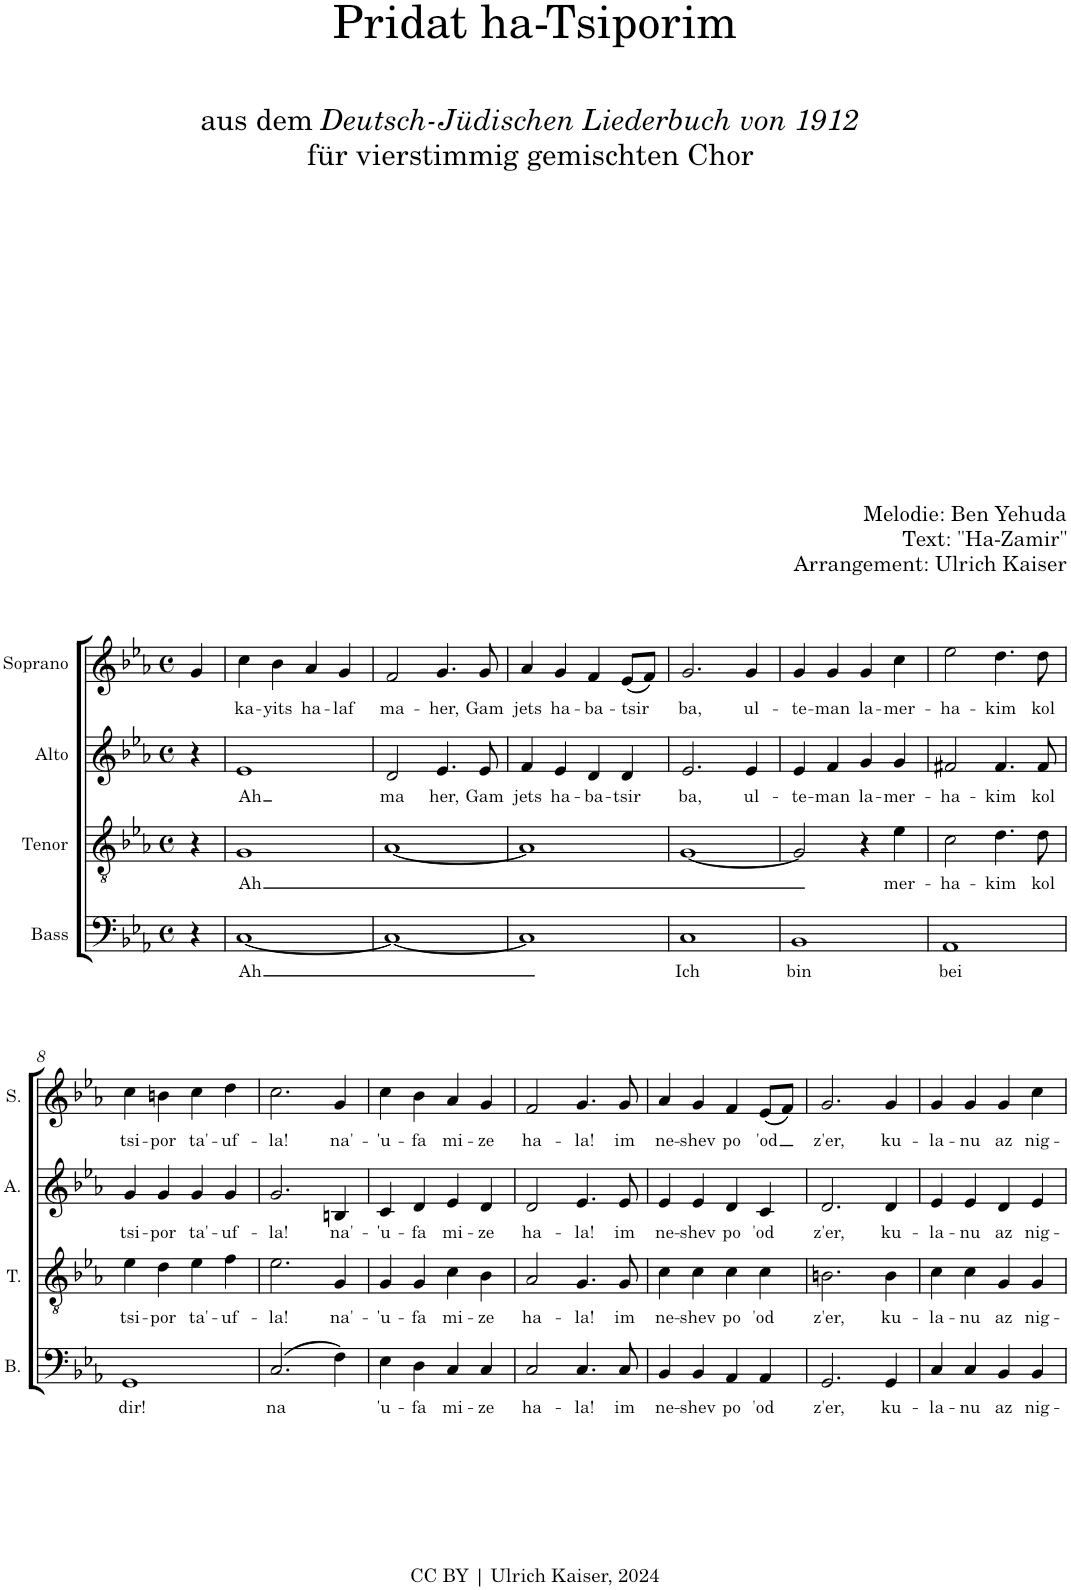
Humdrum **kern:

**kern	**text	**kern	**text	**kern	**text	**kern	**text
*part4	*part4	*part3	*part3	*part2	*part2	*part1	*part1
*staff4	*staff4	*staff3	*staff3	*staff2	*staff2	*staff1	*staff1
*I"Bass	*	*I"Tenor	*	*I"Alto	*	*I"Soprano	*
*I'B.	*	*I'T.	*	*I'A.	*	*I'S.	*
*clefF4	*	*clefGv2	*	*clefG2	*	*clefG2	*
*k[b-e-a-]	*	*k[b-e-a-]	*	*k[b-e-a-]	*	*k[b-e-a-]	*
*M4/4	*	*M4/4	*	*M4/4	*	*M4/4	*
*met(c)	*	*met(c)	*	*met(c)	*	*met(c)	*
=1	=1	=1	=1	=1	=1	=1	=1
4r	.	4r	.	4r	.	4g/	.
=2	=2	=2	=2	=2	=2	=2	=2
!	!LO:LY:b	!	!LO:LY:b	!	!LO:LY:b	!	!LO:LY:b
[1C	Ah	1G	Ah	1e-	Ah	4cc\	-ka-
!	!	!	!	!	!	!	!LO:LY:b
.	.	.	.	.	.	4b-\	-yits
!	!	!	!	!	!	!	!LO:LY:b
.	.	.	.	.	.	4a-/	ha-
!	!	!	!	!	!	!	!LO:LY:b
.	.	.	.	.	.	4g/	-laf
=3	=3	=3	=3	=3	=3	=3	=3
!	!	!	!	!	!LO:LY:b	!	!LO:LY:b
1C_	.	[1A-	.	2d/	ma	2f/	ma-
!	!	!	!	!	!LO:LY:b	!	!LO:LY:b
.	.	.	.	4.e-/	her,	4.g/	-her,
!	!	!	!	!	!LO:LY:b	!	!LO:LY:b
.	.	.	.	8e-/	Gam	8g/	Gam
=4	=4	=4	=4	=4	=4	=4	=4
!	!	!	!	!	!LO:LY:b	!	!LO:LY:b
1C]	.	1A-]	.	4f/	jets	4a-/	jets
!	!	!	!	!	!LO:LY:b	!	!LO:LY:b
.	.	.	.	4e-/	ha-	4g/	ha-
!	!	!	!	!	!LO:LY:b	!	!LO:LY:b
.	.	.	.	4d/	-ba-	4f/	-ba-
!	!	!	!	!	!LO:LY:b	!	!LO:LY:b
.	.	.	.	4d/	-tsir	(8e-/L	-tsir
.	.	.	.	.	.	8f/J)	.
=5	=5	=5	=5	=5	=5	=5	=5
!	!LO:LY:b	!	!	!	!LO:LY:b	!	!LO:LY:b
1C	Ich	[1G	.	2.e-/	ba,	2.g/	ba,
!	!	!	!	!	!LO:LY:b	!	!LO:LY:b
.	.	.	.	4e-/	ul-	4g/	ul-
=6	=6	=6	=6	=6	=6	=6	=6
!	!LO:LY:b	!	!	!	!LO:LY:b	!	!LO:LY:b
1BB-	bin	2G/]	.	4e-/	-te-	4g/	-te-
!	!	!	!	!	!LO:LY:b	!	!LO:LY:b
.	.	.	.	4f/	-man	4g/	-man
!	!	!	!	!	!LO:LY:b	!	!LO:LY:b
.	.	4r	.	4g/	la-	4g/	la-
!	!	!	!LO:LY:b	!	!LO:LY:b	!	!LO:LY:b
.	.	4e-\	mer-	4g/	-mer-	4cc\	-mer-
=7	=7	=7	=7	=7	=7	=7	=7
!	!LO:LY:b	!	!LO:LY:b	!	!LO:LY:b	!	!LO:LY:b
1AA-	bei	2c\	-ha-	2f#X/	-ha-	2ee-\	-ha-
!	!	!	!LO:LY:b	!	!LO:LY:b	!	!LO:LY:b
.	.	4.d\	-kim	4.f#/	-kim	4.dd\	-kim
!	!	!	!LO:LY:b	!	!LO:LY:b	!	!LO:LY:b
.	.	8d\	kol	8f#/	kol	8dd\	kol
!!LO:LB:g=z
=8	=8	=8	=8	=8	=8	=8	=8
!	!LO:LY:b	!	!LO:LY:b	!	!LO:LY:b	!	!LO:LY:b
1GG	dir!	4e-\	tsi-	4g/	tsi-	4cc\	tsi-
!	!	!	!LO:LY:b	!	!LO:LY:b	!	!LO:LY:b
.	.	4d\	-por	4g/	-por	4bn\	-por
!	!	!	!LO:LY:b	!	!LO:LY:b	!	!LO:LY:b
.	.	4e-\	ta'-	4g/	ta'-	4cc\	ta'-
!	!	!	!LO:LY:b	!	!LO:LY:b	!	!LO:LY:b
.	.	4f\	-uf-	4g/	-uf-	4dd\	-uf-
=9	=9	=9	=9	=9	=9	=9	=9
!	!LO:LY:b	!	!LO:LY:b	!	!LO:LY:b	!	!LO:LY:b
(2.C/	na	2.e-\	-la!	2.g/	-la!	2.cc\	-la!
!	!	!	!LO:LY:b	!	!LO:LY:b	!	!LO:LY:b
4F\)	.	4G/	na'-	4Bn/	na'-	4g/	na'-
=10	=10	=10	=10	=10	=10	=10	=10
!	!LO:LY:b	!	!LO:LY:b	!	!LO:LY:b	!	!LO:LY:b
4E-\	-'u-	4G/	-'u-	4c/	-'u-	4cc\	-'u-
!	!LO:LY:b	!	!LO:LY:b	!	!LO:LY:b	!	!LO:LY:b
4D\	-fa	4G/	-fa	4d/	-fa	4b-\	-fa
!	!LO:LY:b	!	!LO:LY:b	!	!LO:LY:b	!	!LO:LY:b
4C/	mi-	4c\	mi-	4e-/	mi-	4a-/	mi-
!	!LO:LY:b	!	!LO:LY:b	!	!LO:LY:b	!	!LO:LY:b
4C/	-ze	4B-\	-ze	4d/	-ze	4g/	-ze
=11	=11	=11	=11	=11	=11	=11	=11
!	!LO:LY:b	!	!LO:LY:b	!	!LO:LY:b	!	!LO:LY:b
2C/	ha-	2A-/	ha-	2d/	ha-	2f/	ha-
!	!LO:LY:b	!	!LO:LY:b	!	!LO:LY:b	!	!LO:LY:b
4.C/	-la!	4.G/	-la!	4.e-/	-la!	4.g/	-la!
!	!LO:LY:b	!	!LO:LY:b	!	!LO:LY:b	!	!LO:LY:b
8C/	im	8G/	im	8e-/	im	8g/	im
=12	=12	=12	=12	=12	=12	=12	=12
!	!LO:LY:b	!	!LO:LY:b	!	!LO:LY:b	!	!LO:LY:b
4BB-/	ne-	4c\	ne-	4e-/	ne-	4a-/	ne-
!	!LO:LY:b	!	!LO:LY:b	!	!LO:LY:b	!	!LO:LY:b
4BB-/	-shev	4c\	-shev	4e-/	-shev	4g/	-shev
!	!LO:LY:b	!	!LO:LY:b	!	!LO:LY:b	!	!LO:LY:b
4AA-/	po	4c\	po	4d/	po	4f/	po
!	!LO:LY:b	!	!LO:LY:b	!	!LO:LY:b	!	!LO:LY:b
4AA-/	'od	4c\	'od	4c/	'od	(8e-/L	'od
.	.	.	.	.	.	8f/J)	.
=13	=13	=13	=13	=13	=13	=13	=13
!	!LO:LY:b	!	!LO:LY:b	!	!LO:LY:b	!	!LO:LY:b
2.GG/	z'er,	2.Bn\	z'er,	2.d/	z'er,	2.g/	z'er,
!	!LO:LY:b	!	!LO:LY:b	!	!LO:LY:b	!	!LO:LY:b
4GG/	ku-	4B\	ku-	4d/	ku-	4g/	ku-
=14	=14	=14	=14	=14	=14	=14	=14
!	!LO:LY:b	!	!LO:LY:b	!	!LO:LY:b	!	!LO:LY:b
4C/	-la-	4c\	-la-	4e-/	-la-	4g/	-la-
!	!LO:LY:b	!	!LO:LY:b	!	!LO:LY:b	!	!LO:LY:b
4C/	-nu	4c\	-nu	4e-/	-nu	4g/	-nu
!	!LO:LY:b	!	!LO:LY:b	!	!LO:LY:b	!	!LO:LY:b
4BB-/	az	4G/	az	4d/	az	4g/	az
!	!LO:LY:b	!	!LO:LY:b	!	!LO:LY:b	!	!LO:LY:b
4BB-/	nig-	4G/	nig-	4e-/	nig-	4cc\	nig-
=	=	=	=	=	=	=	=
*-	*-	*-	*-	*-	*-	*-	*-
